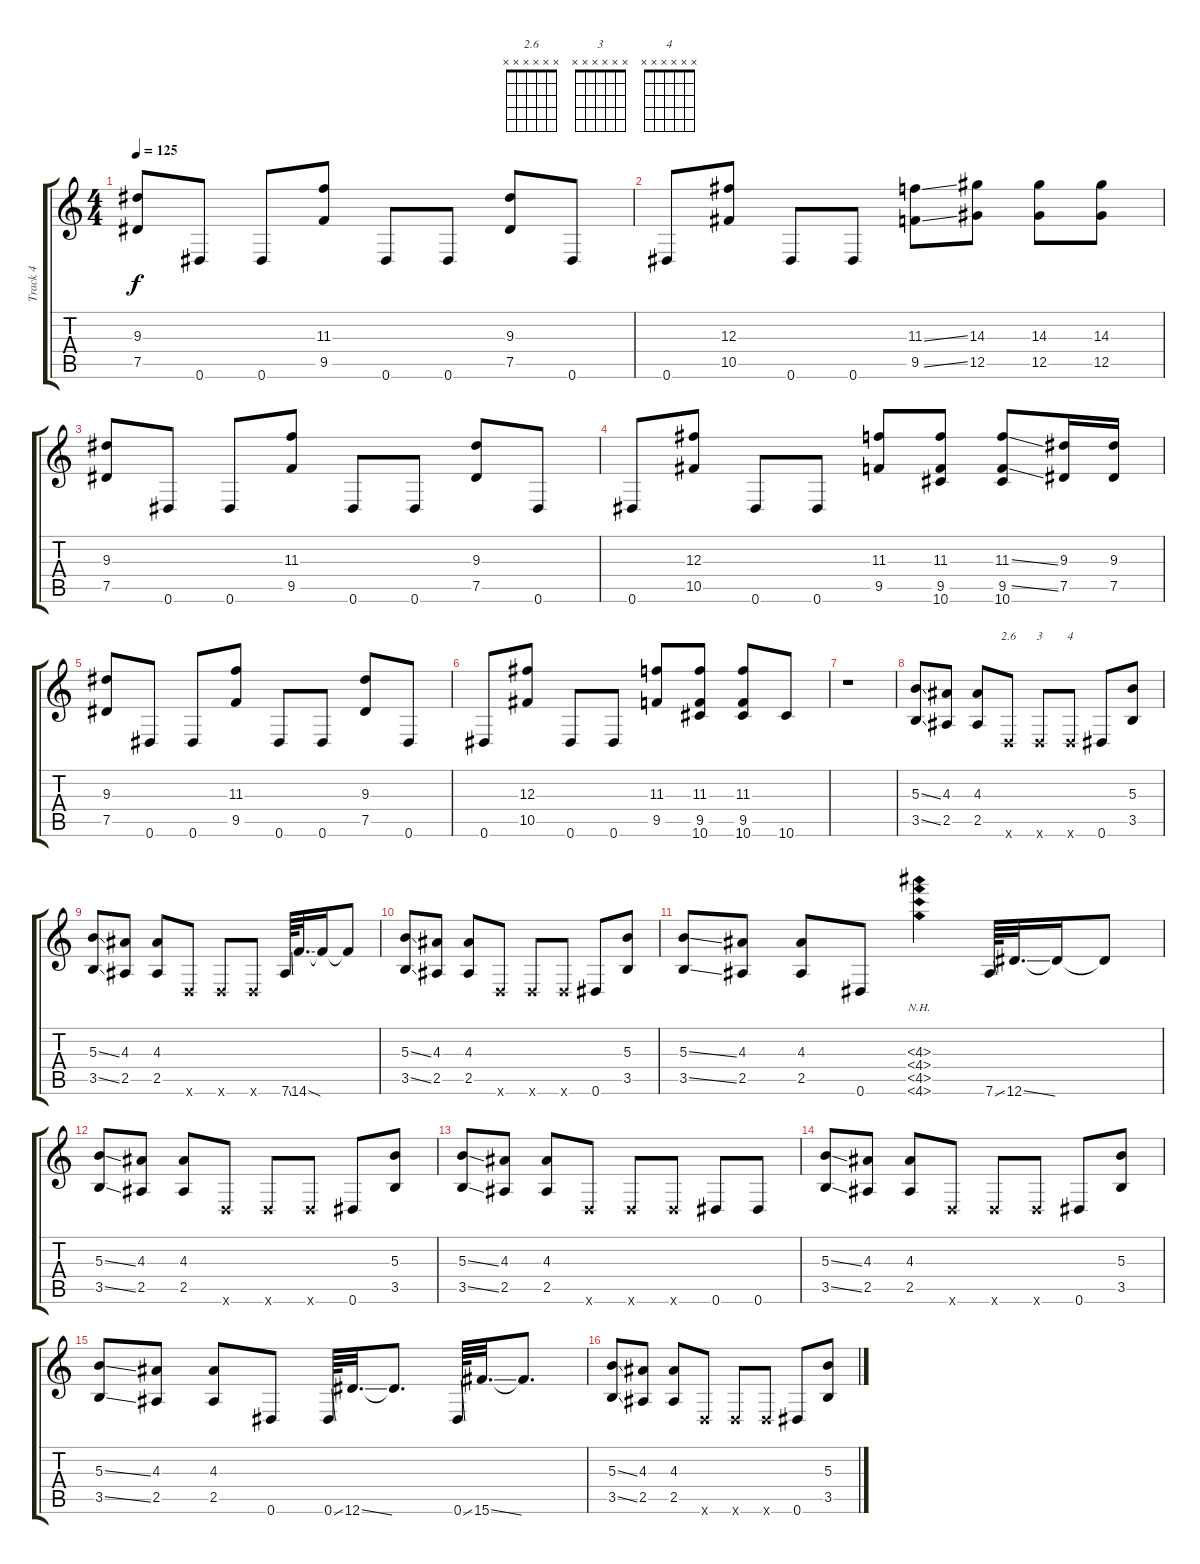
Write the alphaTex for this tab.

\track ("Track 4" "Track 4") {instrument overdrivenguitar}
\staff {score tabs}
\tuning (Eb4 Bb3 Gb3 Db3 Ab2 Eb2) {hide}
\chord ("2.6" x x x x x x)
\chord ("3" x x x x x x)
\chord ("4" x x x x x x)
\ts (4 4)
\tempo 125
\clef g2
\ks c
(9.3 7.5).8{dy f} 0.6.8 0.6.8 (11.3 9.5).8 0.6.8 0.6.8 (9.3 7.5).8 0.6.8 |
0.6.8 (12.3 10.5).8 0.6.8 0.6.8 (11.3{ss} 9.5{ss}).8 (14.3 12.5).8 (14.3 12.5).8 (14.3 12.5).8 |
(9.3 7.5).8 0.6.8 0.6.8 (11.3 9.5).8 0.6.8 0.6.8 (9.3 7.5).8 0.6.8 |
0.6.8 (12.3 10.5).8 0.6.8 0.6.8 (11.3 9.5).8 (11.3 9.5 10.6).8 (11.3{ss} 9.5{ss} 10.6).8 (9.3 7.5).16 (9.3 7.5).16 |
(9.3 7.5).8 0.6.8 0.6.8 (11.3 9.5).8 0.6.8 0.6.8 (9.3 7.5).8 0.6.8 |
0.6.8 (12.3 10.5).8 0.6.8 0.6.8 (11.3 9.5).8 (11.3 9.5 10.6).8 (11.3 9.5 10.6).8 10.6.8 |
r.1 |
(5.3{ss} 3.5{ss}).8 (4.3 2.5).8 (4.3 2.5).8 -1.6{x}.8{ch "2.6"} -1.6{x}.8{ch "3"} -1.6{x}.8{ch "4"} 0.6.8 (5.3 3.5).8 |
(5.3{ss} 3.5{ss}).8 (4.3 2.5).8 (4.3 2.5).8 -1.6{x}.8 -1.6{x}.8 -1.6{x}.8 7.6{ss}.64 14.6{ss}.32{d} 14.6{t}.16 14.6{t}.8 |
(5.3{ss} 3.5{ss}).8 (4.3 2.5).8 (4.3 2.5).8 -1.6{x}.8 -1.6{x}.8 -1.6{x}.8 0.6.8 (5.3 3.5).8 |
(5.3{ss} 3.5{ss}).8 (4.3 2.5).8 (4.3 2.5).8 0.6.8 (4.3{nh} 4.4{nh} 4.5{nh} 4.6{nh}).4 7.6{ss}.64 12.6{ss}.32{d} 12.6{t}.16 12.6{t}.8 |
(5.3{ss} 3.5{ss}).8 (4.3 2.5).8 (4.3 2.5).8 -1.6{x}.8 -1.6{x}.8 -1.6{x}.8 0.6.8 (5.3 3.5).8 |
(5.3{ss} 3.5{ss}).8 (4.3 2.5).8 (4.3 2.5).8 -1.6{x}.8 -1.6{x}.8 -1.6{x}.8 0.6.8 0.6.8 |
(5.3{ss} 3.5{ss}).8 (4.3 2.5).8 (4.3 2.5).8 -1.6{x}.8 -1.6{x}.8 -1.6{x}.8 0.6.8 (5.3 3.5).8 |
(5.3{ss} 3.5{ss}).8 (4.3 2.5).8 (4.3 2.5).8 0.6.8 0.6{ss}.64 12.6{ss}.32{d} 12.6{t}.8{d} 0.6{ss}.64 15.6{ss}.32{d} 15.6{t}.8{d} |
(5.3{ss} 3.5{ss}).8 (4.3 2.5).8 (4.3 2.5).8 -1.6{x}.8 -1.6{x}.8 -1.6{x}.8 0.6.8 (5.3 3.5).8
